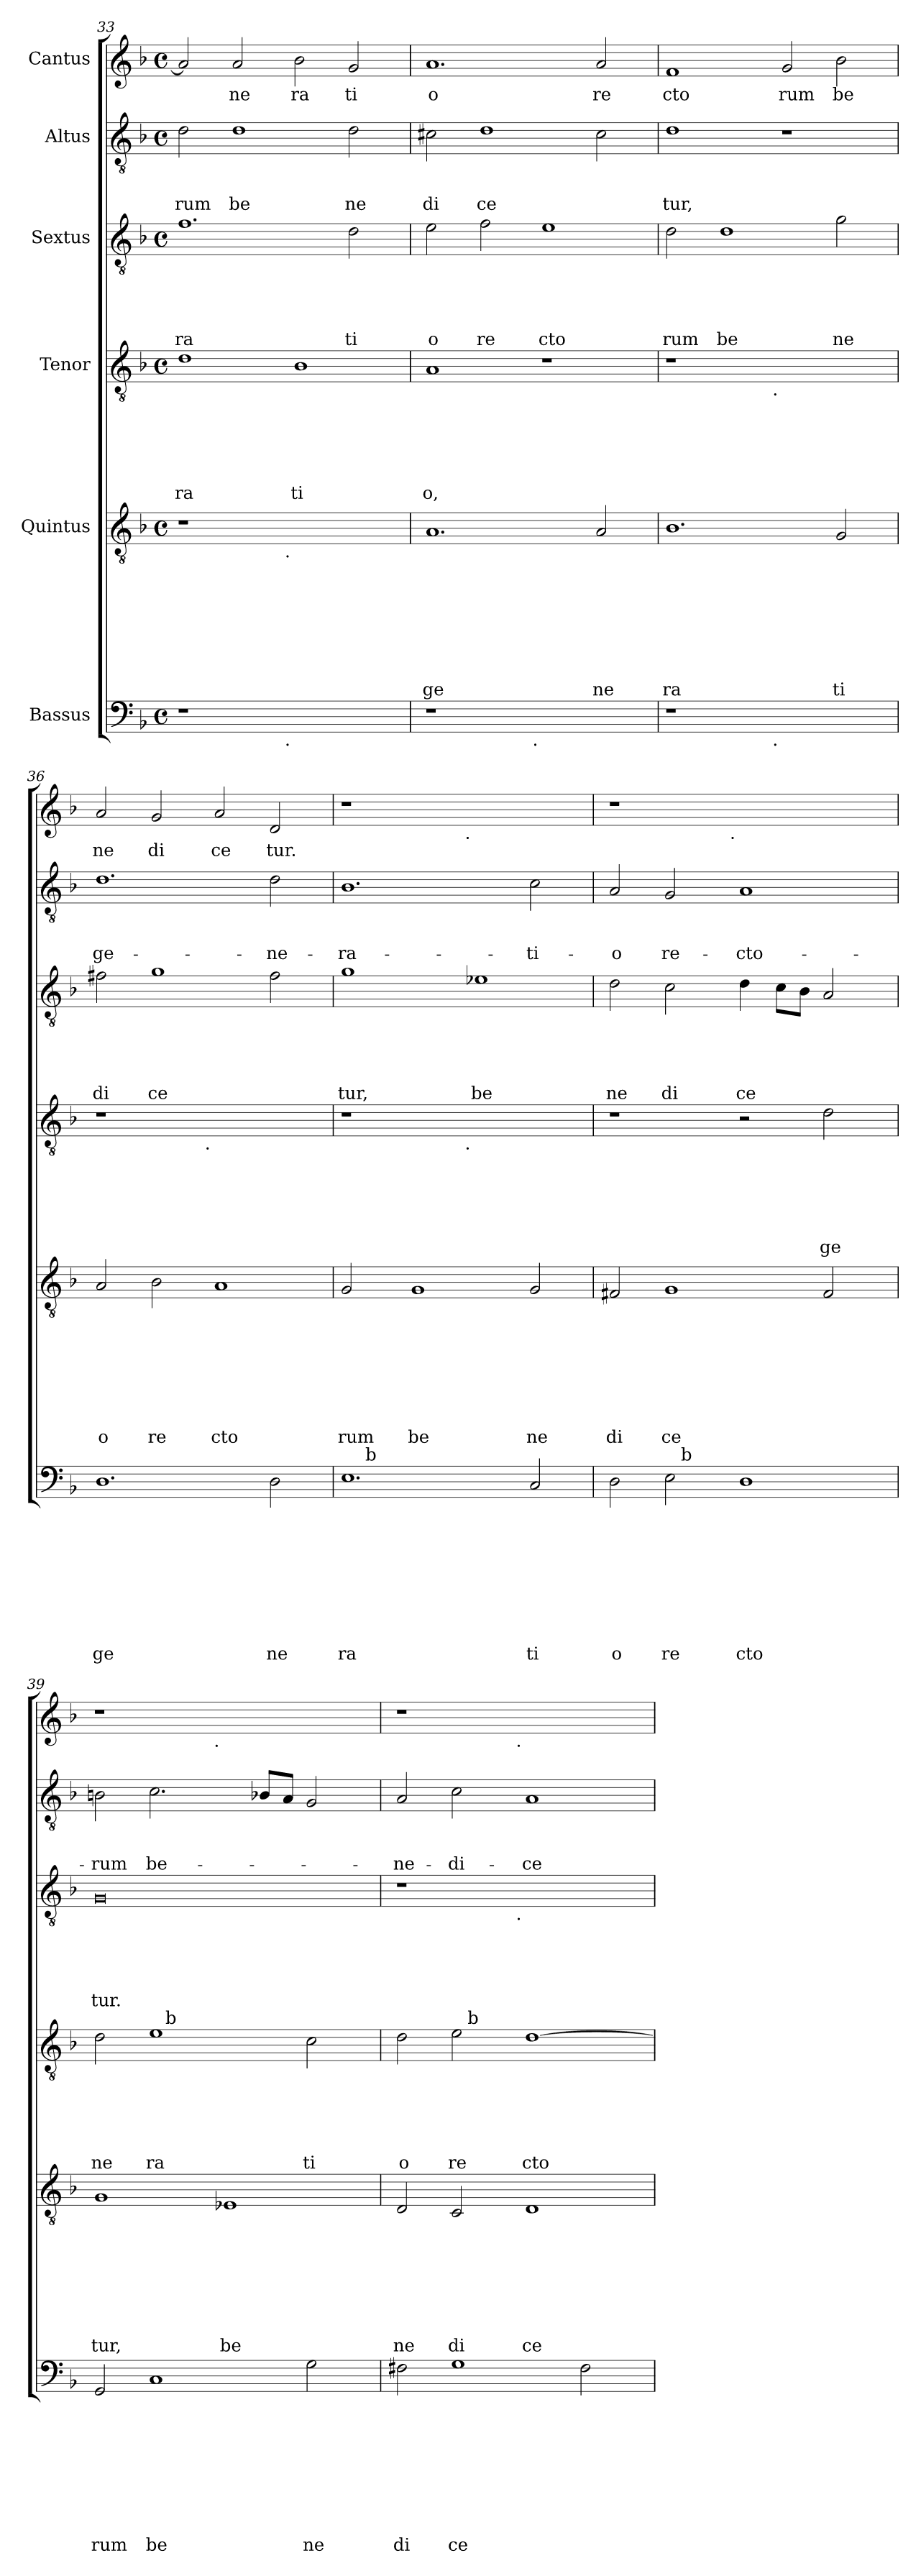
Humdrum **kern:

**kern	**text	**text	**text	**text	**text	**text	**text	**text	**text	**kern	**text	**text	**text	**text	**text	**text	**text	**text	**kern	**text	**text	**text	**text	**text	**text	**kern	**text	**text	**text	**text	**text	**kern	**text	**text	**text	**kern	**text
*part6	*part6	*part6	*part6	*part6	*part6	*part6	*part6	*part6	*part6	*part5	*part5	*part5	*part5	*part5	*part5	*part5	*part5	*part5	*part4	*part4	*part4	*part4	*part4	*part4	*part4	*part3	*part3	*part3	*part3	*part3	*part3	*part2	*part2	*part2	*part2	*part1	*part1
*staff6	*staff6	*staff6	*staff6	*staff6	*staff6	*staff6	*staff6	*staff6	*staff6	*staff5	*staff5	*staff5	*staff5	*staff5	*staff5	*staff5	*staff5	*staff5	*staff4	*staff4	*staff4	*staff4	*staff4	*staff4	*staff4	*staff3	*staff3	*staff3	*staff3	*staff3	*staff3	*staff2	*staff2	*staff2	*staff2	*staff1	*staff1
*I"Bassus	*	*	*	*	*	*	*	*	*	*I"Quintus	*	*	*	*	*	*	*	*	*I"Tenor	*	*	*	*	*	*	*I"Sextus	*	*	*	*	*	*I"Altus	*	*	*	*I"Cantus	*
*clefF4	*	*	*	*	*	*	*	*	*	*clefGv2	*	*	*	*	*	*	*	*	*clefGv2	*	*	*	*	*	*	*clefGv2	*	*	*	*	*	*clefGv2	*	*	*	*clefG2	*
*k[b-]	*	*	*	*	*	*	*	*	*	*k[b-]	*	*	*	*	*	*	*	*	*k[b-]	*	*	*	*	*	*	*k[b-]	*	*	*	*	*	*k[b-]	*	*	*	*k[b-]	*
*F:	*	*	*	*	*	*	*	*	*	*F:	*	*	*	*	*	*	*	*	*F:	*	*	*	*	*	*	*F:	*	*	*	*	*	*F:	*	*	*	*F:	*
*M4/4	*	*	*	*	*	*	*	*	*	*M4/4	*	*	*	*	*	*	*	*	*M4/4	*	*	*	*	*	*	*M4/4	*	*	*	*	*	*M4/4	*	*	*	*M4/4	*
*met(c)	*	*	*	*	*	*	*	*	*	*met(c)	*	*	*	*	*	*	*	*	*met(c)	*	*	*	*	*	*	*met(c)	*	*	*	*	*	*met(c)	*	*	*	*met(c)	*
=33	=33	=33	=33	=33	=33	=33	=33	=33	=33	=33	=33	=33	=33	=33	=33	=33	=33	=33	=33	=33	=33	=33	=33	=33	=33	=33	=33	=33	=33	=33	=33	=33	=33	=33	=33	=33	=33
!	!	!	!	!	!	!	!	!	!	!	!	!	!	!	!	!	!	!	!	!	!	!	!	!	!LO:LY:b	!	!	!	!	!	!LO:LY:b	!	!	!	!LO:LY:b	!	!
*^	*	*	*	*	*	*	*	*	*	*^	*	*	*	*	*	*	*	*	*	*	*	*	*	*	*	*	*	*	*	*	*	*	*	*	*	*	*
1r	2ryy	.	.	.	.	.	.	.	.	.	1r	2ryy	.	.	.	.	.	.	.	.	1d	.	.	.	.	.	ra	1.f	.	.	.	.	ra	2d\	.	.	rum	2a/]	.
!	!	!	!	!	!	!	!	!	!	!	!	!	!	!	!	!	!	!	!	!	!	!	!	!	!	!	!	!	!	!	!	!	!	!	!	!	!LO:LY:b	!	!LO:LY:b
.	4...ryy	.	.	.	.	.	.	.	.	.	.	4...ryy	.	.	.	.	.	.	.	.	.	.	.	.	.	.	.	.	.	.	.	.	.	1d	.	.	be	2a/	ne
!	!	!	!	!	!	!	!	!	!	!	!	!LO:TX:b:t=.	!	!	!	!	!	!	!	!	!	!	!	!	!	!	!	!	!	!	!	!	!	!	!	!	!	!	!
!	!LO:TX:b:t=.	!	!	!	!	!	!	!	!	!	!	!	!	!	!	!	!	!	!	!	!	!	!	!	!	!	!	!	!	!	!	!	!	!	!	!	!	!	!
.	1ryy	.	.	.	.	.	.	.	.	.	.	1ryy	.	.	.	.	.	.	.	.	.	.	.	.	.	.	.	.	.	.	.	.	.	.	.	.	.	.	.
!	!	!	!	!	!	!	!	!	!	!	!	!	!	!	!	!	!	!	!	!	!	!	!	!	!	!	!LO:LY:b	!	!	!	!	!	!	!	!	!	!	!	!LO:LY:b
1ryy	.	.	.	.	.	.	.	.	.	.	1ryy	.	.	.	.	.	.	.	.	.	1B-	.	.	.	.	.	ti	.	.	.	.	.	.	.	.	.	.	2b-\	ra
!	!	!	!	!	!	!	!	!	!	!	!	!	!	!	!	!	!	!	!	!	!	!	!	!	!	!	!	!	!	!	!	!	!LO:LY:b	!	!	!	!LO:LY:b	!	!LO:LY:b
.	.	.	.	.	.	.	.	.	.	.	.	.	.	.	.	.	.	.	.	.	.	.	.	.	.	.	.	2d\	.	.	.	.	ti	2d\	.	.	ne	2g/	ti
.	32ryy	.	.	.	.	.	.	.	.	.	.	32ryy	.	.	.	.	.	.	.	.	.	.	.	.	.	.	.	.	.	.	.	.	.	.	.	.	.	.	.
=34	=34	=34	=34	=34	=34	=34	=34	=34	=34	=34	=34	=34	=34	=34	=34	=34	=34	=34	=34	=34	=34	=34	=34	=34	=34	=34	=34	=34	=34	=34	=34	=34	=34	=34	=34	=34	=34	=34	=34
!	!	!	!	!	!	!	!	!	!	!	!	!	!	!	!	!	!	!	!	!LO:LY:b	!	!	!	!	!	!	!LO:LY:b	!	!	!	!	!	!LO:LY:b	!	!	!	!LO:LY:b	!	!LO:LY:b
*	*	*	*	*	*	*	*	*	*	*	*v	*v	*	*	*	*	*	*	*	*	*	*	*	*	*	*	*	*	*	*	*	*	*	*	*	*	*	*	*
1r	2ryy	.	.	.	.	.	.	.	.	.	1.A	.	.	.	.	.	.	.	ge	1A	.	.	.	.	.	o,	2e\	.	.	.	.	o	2c#X\	.	.	di	1.a	o
!	!	!	!	!	!	!	!	!	!	!	!	!	!	!	!	!	!	!	!	!	!	!	!	!	!	!	!	!	!	!	!	!LO:LY:b	!	!	!	!LO:LY:b	!	!
.	4...ryy	.	.	.	.	.	.	.	.	.	.	.	.	.	.	.	.	.	.	.	.	.	.	.	.	.	2f\	.	.	.	.	re	1d	.	.	ce	.	.
!	!LO:TX:b:t=.	!	!	!	!	!	!	!	!	!	!	!	!	!	!	!	!	!	!	!	!	!	!	!	!	!	!	!	!	!	!	!	!	!	!	!	!	!
.	1ryy	.	.	.	.	.	.	.	.	.	.	.	.	.	.	.	.	.	.	.	.	.	.	.	.	.	.	.	.	.	.	.	.	.	.	.	.	.
!	!	!	!	!	!	!	!	!	!	!	!	!	!	!	!	!	!	!	!	!	!	!	!	!	!	!	!	!	!	!	!	!LO:LY:b	!	!	!	!	!	!
1ryy	.	.	.	.	.	.	.	.	.	.	.	.	.	.	.	.	.	.	.	1r	.	.	.	.	.	.	1e	.	.	.	.	cto	.	.	.	.	.	.
!	!	!	!	!	!	!	!	!	!	!	!	!	!	!	!	!	!	!	!LO:LY:b	!	!	!	!	!	!	!	!	!	!	!	!	!	!	!	!	!	!	!LO:LY:b
.	.	.	.	.	.	.	.	.	.	.	2A/	.	.	.	.	.	.	.	ne	.	.	.	.	.	.	.	.	.	.	.	.	.	2c#\	.	.	.	2a/	re
.	32ryy	.	.	.	.	.	.	.	.	.	.	.	.	.	.	.	.	.	.	.	.	.	.	.	.	.	.	.	.	.	.	.	.	.	.	.	.	.
=35	=35	=35	=35	=35	=35	=35	=35	=35	=35	=35	=35	=35	=35	=35	=35	=35	=35	=35	=35	=35	=35	=35	=35	=35	=35	=35	=35	=35	=35	=35	=35	=35	=35	=35	=35	=35	=35	=35
!	!	!	!	!	!	!	!	!	!	!	!	!	!	!	!	!	!	!	!LO:LY:b	!	!	!	!	!	!	!	!	!	!	!	!	!LO:LY:b	!	!	!	!LO:LY:b	!	!LO:LY:b
*	*	*	*	*	*	*	*	*	*	*	*	*	*	*	*	*	*	*	*	*^	*	*	*	*	*	*	*	*	*	*	*	*	*	*	*	*	*	*
1r	2ryy	.	.	.	.	.	.	.	.	.	1.B-	.	.	.	.	.	.	.	ra	1r	2ryy	.	.	.	.	.	.	2d\	.	.	.	.	rum	1d	.	.	tur,	1f	cto
!	!	!	!	!	!	!	!	!	!	!	!	!	!	!	!	!	!	!	!	!	!	!	!	!	!	!	!	!	!	!	!	!	!LO:LY:b	!	!	!	!	!	!
.	4...ryy	.	.	.	.	.	.	.	.	.	.	.	.	.	.	.	.	.	.	.	4...ryy	.	.	.	.	.	.	1d	.	.	.	.	be	.	.	.	.	.	.
!	!	!	!	!	!	!	!	!	!	!	!	!	!	!	!	!	!	!	!	!	!LO:TX:b:t=.	!	!	!	!	!	!	!	!	!	!	!	!	!	!	!	!	!	!
!	!LO:TX:b:t=.	!	!	!	!	!	!	!	!	!	!	!	!	!	!	!	!	!	!	!	!	!	!	!	!	!	!	!	!	!	!	!	!	!	!	!	!	!	!
.	1ryy	.	.	.	.	.	.	.	.	.	.	.	.	.	.	.	.	.	.	.	1ryy	.	.	.	.	.	.	.	.	.	.	.	.	.	.	.	.	.	.
!	!	!	!	!	!	!	!	!	!	!	!	!	!	!	!	!	!	!	!	!	!	!	!	!	!	!	!	!	!	!	!	!	!	!	!	!	!	!	!LO:LY:b
1ryy	.	.	.	.	.	.	.	.	.	.	.	.	.	.	.	.	.	.	.	1ryy	.	.	.	.	.	.	.	.	.	.	.	.	.	1r	.	.	.	2g/	rum
!	!	!	!	!	!	!	!	!	!	!	!	!	!	!	!	!	!	!	!LO:LY:b	!	!	!	!	!	!	!	!	!	!	!	!	!	!LO:LY:b	!	!	!	!	!	!LO:LY:b
.	.	.	.	.	.	.	.	.	.	.	2G/	.	.	.	.	.	.	.	ti	.	.	.	.	.	.	.	.	2g\	.	.	.	.	ne	.	.	.	.	2b-\	be
.	32ryy	.	.	.	.	.	.	.	.	.	.	.	.	.	.	.	.	.	.	.	32ryy	.	.	.	.	.	.	.	.	.	.	.	.	.	.	.	.	.	.
!!LO:LB:g=z
=36	=36	=36	=36	=36	=36	=36	=36	=36	=36	=36	=36	=36	=36	=36	=36	=36	=36	=36	=36	=36	=36	=36	=36	=36	=36	=36	=36	=36	=36	=36	=36	=36	=36	=36	=36	=36	=36	=36	=36
!	!	!	!	!	!	!	!	!	!	!LO:LY:b	!	!	!	!	!	!	!	!	!LO:LY:b	!	!	!	!	!	!	!	!	!	!	!	!	!	!LO:LY:b	!	!	!	!LO:LY:b	!	!LO:LY:b
*v	*v	*	*	*	*	*	*	*	*	*	*	*	*	*	*	*	*	*	*	*	*	*	*	*	*	*	*	*	*	*	*	*	*	*	*	*	*	*	*
1.D	.	.	.	.	.	.	.	.	ge	2A/	.	.	.	.	.	.	.	o	1r	2ryy	.	.	.	.	.	.	2f#X\	.	.	.	.	di	1.d	.	.	ge-	2a/	ne
!	!	!	!	!	!	!	!	!	!	!	!	!	!	!	!	!	!	!LO:LY:b	!	!	!	!	!	!	!	!	!	!	!	!	!	!LO:LY:b	!	!	!	!	!	!LO:LY:b
.	.	.	.	.	.	.	.	.	.	2B-\	.	.	.	.	.	.	.	re	.	4...ryy	.	.	.	.	.	.	1g	.	.	.	.	ce	.	.	.	.	2g/	di
!	!	!	!	!	!	!	!	!	!	!	!	!	!	!	!	!	!	!	!	!LO:TX:b:t=.	!	!	!	!	!	!	!	!	!	!	!	!	!	!	!	!	!	!
.	.	.	.	.	.	.	.	.	.	.	.	.	.	.	.	.	.	.	.	1ryy	.	.	.	.	.	.	.	.	.	.	.	.	.	.	.	.	.	.
!	!	!	!	!	!	!	!	!	!	!	!	!	!	!	!	!	!	!LO:LY:b	!	!	!	!	!	!	!	!	!	!	!	!	!	!	!	!	!	!	!	!LO:LY:b
.	.	.	.	.	.	.	.	.	.	1A	.	.	.	.	.	.	.	cto	1ryy	.	.	.	.	.	.	.	.	.	.	.	.	.	.	.	.	.	2a/	ce
!	!	!	!	!	!	!	!	!	!LO:LY:b	!	!	!	!	!	!	!	!	!	!	!	!	!	!	!	!	!	!	!	!	!	!	!	!	!	!	!LO:LY:b	!	!LO:LY:b
2D\	.	.	.	.	.	.	.	.	ne	.	.	.	.	.	.	.	.	.	.	.	.	.	.	.	.	.	2f#\	.	.	.	.	.	2d\	.	.	-ne-	2d/	tur.
.	.	.	.	.	.	.	.	.	.	.	.	.	.	.	.	.	.	.	.	32ryy	.	.	.	.	.	.	.	.	.	.	.	.	.	.	.	.	.	.
=37	=37	=37	=37	=37	=37	=37	=37	=37	=37	=37	=37	=37	=37	=37	=37	=37	=37	=37	=37	=37	=37	=37	=37	=37	=37	=37	=37	=37	=37	=37	=37	=37	=37	=37	=37	=37	=37	=37
!	!	!	!	!	!	!	!	!	!LO:LY:b	!	!	!	!	!	!	!	!	!LO:LY:b	!	!	!	!	!	!	!	!	!	!	!	!	!	!LO:LY:b	!	!	!	!LO:LY:b	!	!
*^	*	*	*	*	*	*	*	*	*	*	*	*	*	*	*	*	*	*	*	*	*	*	*	*	*	*	*	*	*	*	*	*	*	*	*	*	*^	*
1.E	8ryy	.	.	.	.	.	.	.	.	ra	2G/	.	.	.	.	.	.	.	rum	1r	2ryy	.	.	.	.	.	.	1g	.	.	.	.	tur,	1.B-	.	.	-ra-	1r	2ryy	.
!	!LO:TX:a:t=b	!	!	!	!	!	!	!	!	!	!	!	!	!	!	!	!	!	!	!	!	!	!	!	!	!	!	!	!	!	!	!	!	!	!	!	!	!	!	!
.	1...ryy	.	.	.	.	.	.	.	.	.	.	.	.	.	.	.	.	.	.	.	.	.	.	.	.	.	.	.	.	.	.	.	.	.	.	.	.	.	.	.
!	!	!	!	!	!	!	!	!	!	!	!	!	!	!	!	!	!	!	!LO:LY:b	!	!	!	!	!	!	!	!	!	!	!	!	!	!	!	!	!	!	!	!	!
.	.	.	.	.	.	.	.	.	.	.	1G	.	.	.	.	.	.	.	be	.	4...ryy	.	.	.	.	.	.	.	.	.	.	.	.	.	.	.	.	.	4...ryy	.
!	!	!	!	!	!	!	!	!	!	!	!	!	!	!	!	!	!	!	!	!	!	!	!	!	!	!	!	!	!	!	!	!	!	!	!	!	!	!	!LO:TX:b:t=.	!
!	!	!	!	!	!	!	!	!	!	!	!	!	!	!	!	!	!	!	!	!	!LO:TX:b:t=.	!	!	!	!	!	!	!	!	!	!	!	!	!	!	!	!	!	!	!
.	.	.	.	.	.	.	.	.	.	.	.	.	.	.	.	.	.	.	.	.	1ryy	.	.	.	.	.	.	.	.	.	.	.	.	.	.	.	.	.	1ryy	.
!	!	!	!	!	!	!	!	!	!	!	!	!	!	!	!	!	!	!	!	!	!	!	!	!	!	!	!	!	!	!	!	!	!LO:LY:b	!	!	!	!	!	!	!
.	.	.	.	.	.	.	.	.	.	.	.	.	.	.	.	.	.	.	.	1ryy	.	.	.	.	.	.	.	1e-X	.	.	.	.	be	.	.	.	.	1ryy	.	.
!	!	!	!	!	!	!	!	!	!	!LO:LY:b	!	!	!	!	!	!	!	!	!LO:LY:b	!	!	!	!	!	!	!	!	!	!	!	!	!	!	!	!	!	!LO:LY:b	!	!	!
2C/	.	.	.	.	.	.	.	.	.	ti	2G/	.	.	.	.	.	.	.	ne	.	.	.	.	.	.	.	.	.	.	.	.	.	.	2c\	.	.	-ti-	.	.	.
.	.	.	.	.	.	.	.	.	.	.	.	.	.	.	.	.	.	.	.	.	32ryy	.	.	.	.	.	.	.	.	.	.	.	.	.	.	.	.	.	32ryy	.
=38	=38	=38	=38	=38	=38	=38	=38	=38	=38	=38	=38	=38	=38	=38	=38	=38	=38	=38	=38	=38	=38	=38	=38	=38	=38	=38	=38	=38	=38	=38	=38	=38	=38	=38	=38	=38	=38	=38	=38	=38
!	!	!	!	!	!	!	!	!	!	!LO:LY:b	!	!	!	!	!	!	!	!	!LO:LY:b	!	!	!	!	!	!	!	!	!	!	!	!	!	!LO:LY:b	!	!	!	!LO:LY:b	!	!	!
*	*	*	*	*	*	*	*	*	*	*	*	*	*	*	*	*	*	*	*	*v	*v	*	*	*	*	*	*	*	*	*	*	*	*	*	*	*	*	*	*	*
2D\	2ryy	.	.	.	.	.	.	.	.	o	2F#X/	.	.	.	.	.	.	.	di	1r	.	.	.	.	.	.	2d\	.	.	.	.	ne	2A/	.	.	-o	1r	2ryy	.
!	!	!	!	!	!	!	!	!	!	!LO:LY:b	!	!	!	!	!	!	!	!	!LO:LY:b	!	!	!	!	!	!	!	!	!	!	!	!	!LO:LY:b	!	!	!	!LO:LY:b	!	!	!
2E\	16ryy	.	.	.	.	.	.	.	.	re	1G	.	.	.	.	.	.	.	ce	.	.	.	.	.	.	.	2c\	.	.	.	.	di	2G/	.	.	re-	.	4...ryy	.
!	!LO:TX:a:t=b	!	!	!	!	!	!	!	!	!	!	!	!	!	!	!	!	!	!	!	!	!	!	!	!	!	!	!	!	!	!	!	!	!	!	!	!	!	!
.	1ryy	.	.	.	.	.	.	.	.	.	.	.	.	.	.	.	.	.	.	.	.	.	.	.	.	.	.	.	.	.	.	.	.	.	.	.	.	.	.
!	!	!	!	!	!	!	!	!	!	!	!	!	!	!	!	!	!	!	!	!	!	!	!	!	!	!	!	!	!	!	!	!	!	!	!	!	!	!LO:TX:b:t=.	!
.	.	.	.	.	.	.	.	.	.	.	.	.	.	.	.	.	.	.	.	.	.	.	.	.	.	.	.	.	.	.	.	.	.	.	.	.	.	1ryy	.
!	!	!	!	!	!	!	!	!	!	!LO:LY:b	!	!	!	!	!	!	!	!	!	!	!	!	!	!	!	!	!	!	!	!	!	!LO:LY:b	!	!	!	!LO:LY:b	!	!	!
1D	.	.	.	.	.	.	.	.	.	cto	.	.	.	.	.	.	.	.	.	2r	.	.	.	.	.	.	4d\	.	.	.	.	ce	1A	.	.	-cto-	1ryy	.	.
.	.	.	.	.	.	.	.	.	.	.	.	.	.	.	.	.	.	.	.	.	.	.	.	.	.	.	8c\L	.	.	.	.	.	.	.	.	.	.	.	.
.	.	.	.	.	.	.	.	.	.	.	.	.	.	.	.	.	.	.	.	.	.	.	.	.	.	.	8B-\J	.	.	.	.	.	.	.	.	.	.	.	.
!	!	!	!	!	!	!	!	!	!	!	!	!	!	!	!	!	!	!	!	!	!	!	!	!	!	!LO:LY:b	!	!	!	!	!	!	!	!	!	!	!	!	!
.	.	.	.	.	.	.	.	.	.	.	2F#/	.	.	.	.	.	.	.	.	2d\	.	.	.	.	.	ge	2A/	.	.	.	.	.	.	.	.	.	.	.	.
.	4..ryy	.	.	.	.	.	.	.	.	.	.	.	.	.	.	.	.	.	.	.	.	.	.	.	.	.	.	.	.	.	.	.	.	.	.	.	.	.	.
.	.	.	.	.	.	.	.	.	.	.	.	.	.	.	.	.	.	.	.	.	.	.	.	.	.	.	.	.	.	.	.	.	.	.	.	.	.	32ryy	.
=39	=39	=39	=39	=39	=39	=39	=39	=39	=39	=39	=39	=39	=39	=39	=39	=39	=39	=39	=39	=39	=39	=39	=39	=39	=39	=39	=39	=39	=39	=39	=39	=39	=39	=39	=39	=39	=39	=39	=39
!	!	!	!	!	!	!	!	!	!	!LO:LY:b	!	!	!	!	!	!	!	!	!LO:LY:b	!	!	!	!	!	!	!LO:LY:b	!	!	!	!	!	!LO:LY:b	!	!	!	!LO:LY:b	!	!	!
*v	*v	*	*	*	*	*	*	*	*	*	*	*	*	*	*	*	*	*	*	*^	*	*	*	*	*	*	*	*	*	*	*	*	*	*	*	*	*	*	*
2GG/	.	.	.	.	.	.	.	.	rum	1G	.	.	.	.	.	.	.	tur,	2d\	2ryy	.	.	.	.	.	ne	0G	.	.	.	.	tur.	2Bn\	.	.	-rum	1r	2ryy	.
!	!	!	!	!	!	!	!	!	!LO:LY:b	!	!	!	!	!	!	!	!	!	!	!	!	!	!	!	!	!LO:LY:b	!	!	!	!	!	!	!	!	!	!LO:LY:b	!	!	!
1C	.	.	.	.	.	.	.	.	be	.	.	.	.	.	.	.	.	.	1e	16ryy	.	.	.	.	.	ra	.	.	.	.	.	.	2.c\	.	.	be-	.	4...ryy	.
!	!	!	!	!	!	!	!	!	!	!	!	!	!	!	!	!	!	!	!	!LO:TX:a:t=b	!	!	!	!	!	!	!	!	!	!	!	!	!	!	!	!	!	!	!
.	.	.	.	.	.	.	.	.	.	.	.	.	.	.	.	.	.	.	.	1ryy	.	.	.	.	.	.	.	.	.	.	.	.	.	.	.	.	.	.	.
!	!	!	!	!	!	!	!	!	!	!	!	!	!	!	!	!	!	!	!	!	!	!	!	!	!	!	!	!	!	!	!	!	!	!	!	!	!	!LO:TX:b:t=.	!
.	.	.	.	.	.	.	.	.	.	.	.	.	.	.	.	.	.	.	.	.	.	.	.	.	.	.	.	.	.	.	.	.	.	.	.	.	.	1ryy	.
!	!	!	!	!	!	!	!	!	!	!	!	!	!	!	!	!	!	!LO:LY:b	!	!	!	!	!	!	!	!	!	!	!	!	!	!	!	!	!	!	!	!	!
.	.	.	.	.	.	.	.	.	.	1E-X	.	.	.	.	.	.	.	be	.	.	.	.	.	.	.	.	.	.	.	.	.	.	.	.	.	.	1ryy	.	.
.	.	.	.	.	.	.	.	.	.	.	.	.	.	.	.	.	.	.	.	.	.	.	.	.	.	.	.	.	.	.	.	.	8B-X/L	.	.	.	.	.	.
.	.	.	.	.	.	.	.	.	.	.	.	.	.	.	.	.	.	.	.	.	.	.	.	.	.	.	.	.	.	.	.	.	8A/J	.	.	.	.	.	.
!	!	!	!	!	!	!	!	!	!LO:LY:b	!	!	!	!	!	!	!	!	!	!	!	!	!	!	!	!	!LO:LY:b	!	!	!	!	!	!	!	!	!	!	!	!	!
2G\	.	.	.	.	.	.	.	.	ne	.	.	.	.	.	.	.	.	.	2c\	.	.	.	.	.	.	ti	.	.	.	.	.	.	2G/	.	.	.	.	.	.
.	.	.	.	.	.	.	.	.	.	.	.	.	.	.	.	.	.	.	.	4..ryy	.	.	.	.	.	.	.	.	.	.	.	.	.	.	.	.	.	.	.
.	.	.	.	.	.	.	.	.	.	.	.	.	.	.	.	.	.	.	.	.	.	.	.	.	.	.	.	.	.	.	.	.	.	.	.	.	.	32ryy	.
=40	=40	=40	=40	=40	=40	=40	=40	=40	=40	=40	=40	=40	=40	=40	=40	=40	=40	=40	=40	=40	=40	=40	=40	=40	=40	=40	=40	=40	=40	=40	=40	=40	=40	=40	=40	=40	=40	=40	=40
!	!	!	!	!	!	!	!	!	!LO:LY:b	!	!	!	!	!	!	!	!	!LO:LY:b	!	!	!	!	!	!	!	!LO:LY:b	!	!	!	!	!	!	!	!	!	!LO:LY:b	!	!	!
*	*	*	*	*	*	*	*	*	*	*	*	*	*	*	*	*	*	*	*	*	*	*	*	*	*	*	*^	*	*	*	*	*	*	*	*	*	*	*	*
2F#X\	.	.	.	.	.	.	.	.	di	2D/	.	.	.	.	.	.	.	ne	2d\	2ryy	.	.	.	.	.	o	1r	2ryy	.	.	.	.	.	2A/	.	.	-ne-	1r	2ryy	.
!	!	!	!	!	!	!	!	!	!LO:LY:b	!	!	!	!	!	!	!	!	!LO:LY:b	!	!	!	!	!	!	!	!LO:LY:b	!	!	!	!	!	!	!	!	!	!	!LO:LY:b	!	!	!
1G	.	.	.	.	.	.	.	.	ce	2C/	.	.	.	.	.	.	.	di	2e\	16ryy	.	.	.	.	.	re	.	4...ryy	.	.	.	.	.	2c\	.	.	-di-	.	4...ryy	.
!	!	!	!	!	!	!	!	!	!	!	!	!	!	!	!	!	!	!	!	!LO:TX:a:t=b	!	!	!	!	!	!	!	!	!	!	!	!	!	!	!	!	!	!	!	!
.	.	.	.	.	.	.	.	.	.	.	.	.	.	.	.	.	.	.	.	1ryy	.	.	.	.	.	.	.	.	.	.	.	.	.	.	.	.	.	.	.	.
!	!	!	!	!	!	!	!	!	!	!	!	!	!	!	!	!	!	!	!	!	!	!	!	!	!	!	!	!	!	!	!	!	!	!	!	!	!	!	!LO:TX:b:t=.	!
!	!	!	!	!	!	!	!	!	!	!	!	!	!	!	!	!	!	!	!	!	!	!	!	!	!	!	!	!LO:TX:b:t=.	!	!	!	!	!	!	!	!	!	!	!	!
.	.	.	.	.	.	.	.	.	.	.	.	.	.	.	.	.	.	.	.	.	.	.	.	.	.	.	.	1ryy	.	.	.	.	.	.	.	.	.	.	1ryy	.
!	!	!	!	!	!	!	!	!	!	!	!	!	!	!	!	!	!	!LO:LY:b	!	!	!	!	!	!	!	!LO:LY:b	!	!	!	!	!	!	!	!	!	!	!LO:LY:b	!	!	!
.	.	.	.	.	.	.	.	.	.	1D	.	.	.	.	.	.	.	ce	[>1d	.	.	.	.	.	.	cto	1ryy	.	.	.	.	.	.	1A	.	.	-ce-	1ryy	.	.
2F#\	.	.	.	.	.	.	.	.	.	.	.	.	.	.	.	.	.	.	.	.	.	.	.	.	.	.	.	.	.	.	.	.	.	.	.	.	.	.	.	.
.	.	.	.	.	.	.	.	.	.	.	.	.	.	.	.	.	.	.	.	4..ryy	.	.	.	.	.	.	.	.	.	.	.	.	.	.	.	.	.	.	.	.
.	.	.	.	.	.	.	.	.	.	.	.	.	.	.	.	.	.	.	.	.	.	.	.	.	.	.	.	32ryy	.	.	.	.	.	.	.	.	.	.	32ryy	.
*	*	*	*	*	*	*	*	*	*	*	*	*	*	*	*	*	*	*	*v	*v	*	*	*	*	*	*	*	*	*	*	*	*	*	*	*	*	*	*v	*v	*
*	*	*	*	*	*	*	*	*	*	*	*	*	*	*	*	*	*	*	*	*	*	*	*	*	*	*v	*v	*	*	*	*	*	*	*	*	*	*	*
=	=	=	=	=	=	=	=	=	=	=	=	=	=	=	=	=	=	=	=	=	=	=	=	=	=	=	=	=	=	=	=	=	=	=	=	=	=
*-	*-	*-	*-	*-	*-	*-	*-	*-	*-	*-	*-	*-	*-	*-	*-	*-	*-	*-	*-	*-	*-	*-	*-	*-	*-	*-	*-	*-	*-	*-	*-	*-	*-	*-	*-	*-	*-
